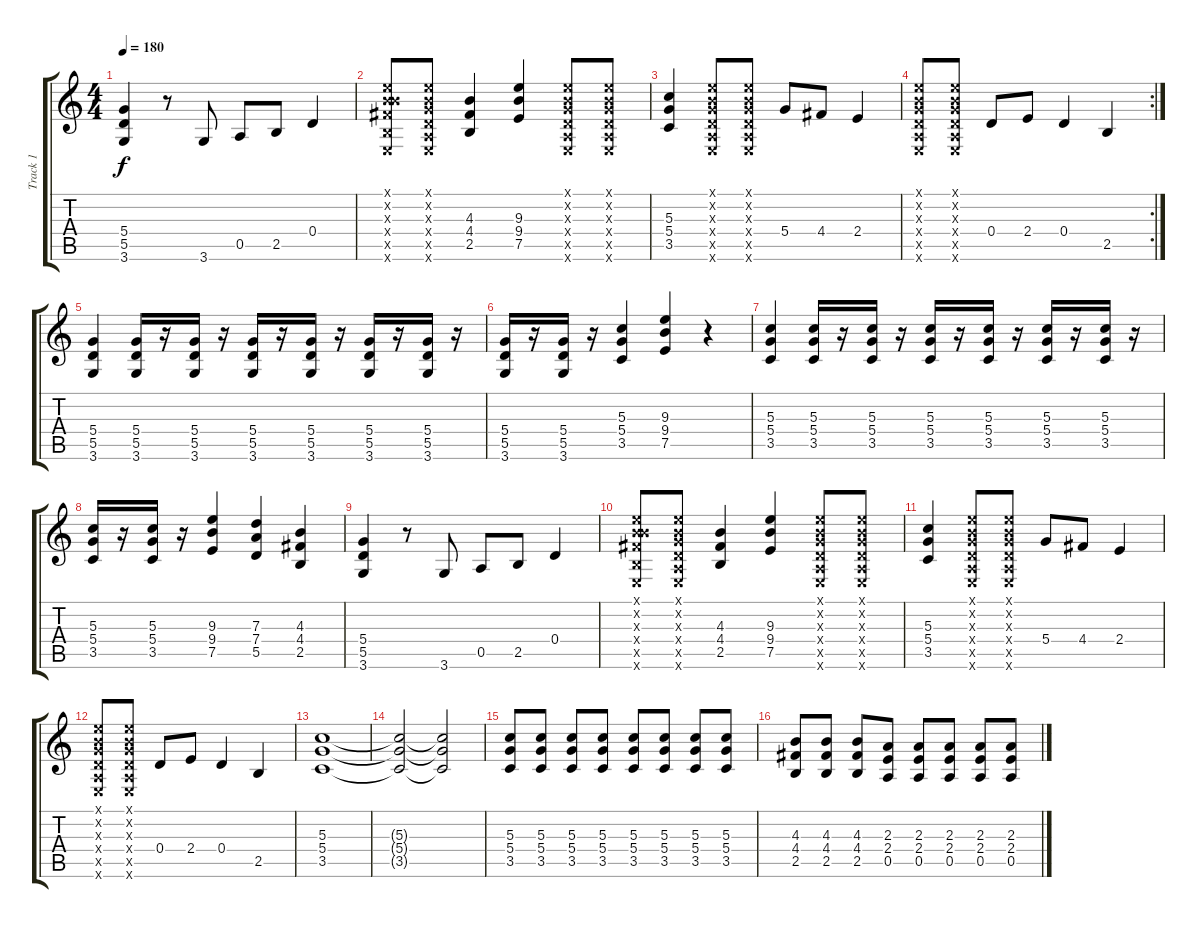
\track ("Track 1" "Track 1") {instrument distortionguitar}
\staff {score tabs}
\tuning (E4 B3 G3 D3 A2 E2) {hide}
\ts (4 4)
\tempo 180
\clef g2
\ks c
(5.4 5.5 3.6).4{dy f instrument distortionguitar} r.8 3.6.8 0.5.8 2.5.8 0.4.4 |
(0.1{x} 0.2{x} 4.3{x} 4.4{x} 2.5{x} 0.6{x}).8 (0.1{x} 0.2{x} 0.3{x} 0.4{x} 0.5{x} 0.6{x}).8 (4.3 4.4 2.5).4 (9.3 9.4 7.5).4 (0.1{x} 0.2{x} 0.3{x} 0.4{x} 0.5{x} 0.6{x}).8 (0.1{x} 0.2{x} 0.3{x} 0.4{x} 0.5{x} 0.6{x}).8 |
(5.3 5.4 3.5).4 (0.1{x} 0.2{x} 0.3{x} 0.4{x} 0.5{x} 0.6{x}).8 (0.1{x} 0.2{x} 0.3{x} 0.4{x} 0.5{x} 0.6{x}).8 5.4.8 4.4.8 2.4.4 |
\rc 2
(0.1{x} 0.2{x} 0.3{x} 0.4{x} 0.5{x} 0.6{x}).8 (0.1{x} 0.2{x} 0.3{x} 0.4{x} 0.5{x} 0.6{x}).8 0.4.8 2.4.8 0.4.4 2.5.4 |
(5.4 5.5 3.6).4 (5.4 5.5 3.6).16 r.16 (5.4 5.5 3.6).16 r.16 (5.4 5.5 3.6).16 r.16 (5.4 5.5 3.6).16 r.16 (5.4 5.5 3.6).16 r.16 (5.4 5.5 3.6).16 r.16 |
(5.4 5.5 3.6).16 r.16 (5.4 5.5 3.6).16 r.16 (5.3 5.4 3.5).4 (9.3 9.4 7.5).4 r.4 |
(5.3 5.4 3.5).4 (5.3 5.4 3.5).16 r.16 (5.3 5.4 3.5).16 r.16 (5.3 5.4 3.5).16 r.16 (5.3 5.4 3.5).16 r.16 (5.3 5.4 3.5).16 r.16 (5.3 5.4 3.5).16 r.16 |
(5.3 5.4 3.5).16 r.16 (5.3 5.4 3.5).16 r.16 (9.3 9.4 7.5).4 (7.3 7.4 5.5).4 (4.3 4.4 2.5).4 |
(5.4 5.5 3.6).4 r.8 3.6.8 0.5.8 2.5.8 0.4.4 |
(0.1{x} 0.2{x} 4.3{x} 4.4{x} 2.5{x} 0.6{x}).8 (0.1{x} 0.2{x} 0.3{x} 0.4{x} 0.5{x} 0.6{x}).8 (4.3 4.4 2.5).4 (9.3 9.4 7.5).4 (0.1{x} 0.2{x} 0.3{x} 0.4{x} 0.5{x} 0.6{x}).8 (0.1{x} 0.2{x} 0.3{x} 0.4{x} 0.5{x} 0.6{x}).8 |
(5.3 5.4 3.5).4 (0.1{x} 0.2{x} 0.3{x} 0.4{x} 0.5{x} 0.6{x}).8 (0.1{x} 0.2{x} 0.3{x} 0.4{x} 0.5{x} 0.6{x}).8 5.4.8 4.4.8 2.4.4 |
(0.1{x} 0.2{x} 0.3{x} 0.4{x} 0.5{x} 0.6{x}).8 (0.1{x} 0.2{x} 0.3{x} 0.4{x} 0.5{x} 0.6{x}).8 0.4.8 2.4.8 0.4.4 2.5.4 |
(5.3 5.4 3.5).1 |
(5.3{t} 5.4{t} 3.5{t}).2 (5.3{t} 5.4{t} 3.5{t}).2 |
(5.3 5.4 3.5).8 (5.3 5.4 3.5).8 (5.3 5.4 3.5).8 (5.3 5.4 3.5).8 (5.3 5.4 3.5).8 (5.3 5.4 3.5).8 (5.3 5.4 3.5).8 (5.3 5.4 3.5).8 |
(4.3 4.4 2.5).8 (4.3 4.4 2.5).8 (4.3 4.4 2.5).8 (2.3 2.4 0.5).8 (2.3 2.4 0.5).8 (2.3 2.4 0.5).8 (2.3 2.4 0.5).8 (2.3 2.4 0.5).8
